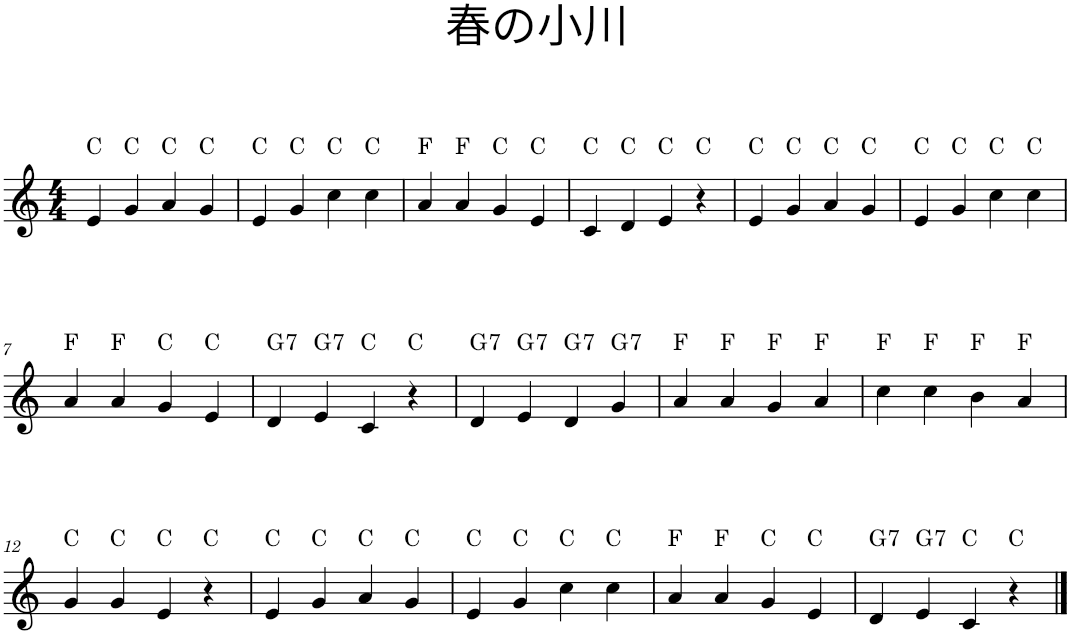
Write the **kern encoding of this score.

**kern	**harte
*part1	*part1
*staff1	*
*I"Piano	*
*I'Pno.	*
*clefG2	*
*k[]	*
*M4/4	*
=1	=1
4e/	C:maj
4g/	C:maj
4a/	C:maj
4g/	C:maj
=2	=2
4e/	C:maj
4g/	C:maj
4cc\	C:maj
4cc\	C:maj
=3	=3
4a/	F:maj
4a/	F:maj
4g/	C:maj
4e/	C:maj
=4	=4
4c/	C:maj
4d/	C:maj
4e/	C:maj
4r	C:maj
=5	=5
4e/	C:maj
4g/	C:maj
4a/	C:maj
4g/	C:maj
=6	=6
4e/	C:maj
4g/	C:maj
4cc\	C:maj
4cc\	C:maj
!!LO:LB:g=z
=7	=7
4a/	F:maj
4a/	F:maj
4g/	C:maj
4e/	C:maj
=8	=8
!	!LO:H:kt=7
4d/	G:7
!	!LO:H:kt=7
4e/	G:7
4c/	C:maj
4r	C:maj
=9	=9
!	!LO:H:kt=7
4d/	G:7
!	!LO:H:kt=7
4e/	G:7
!	!LO:H:kt=7
4d/	G:7
!	!LO:H:kt=7
4g/	G:7
=10	=10
4a/	F:maj
4a/	F:maj
4g/	F:maj
4a/	F:maj
=11	=11
4cc\	F:maj
4cc\	F:maj
4b\	F:maj
4a/	F:maj
!!LO:LB:g=z
=12	=12
4g/	C:maj
4g/	C:maj
4e/	C:maj
4r	C:maj
=13	=13
4e/	C:maj
4g/	C:maj
4a/	C:maj
4g/	C:maj
=14	=14
4e/	C:maj
4g/	C:maj
4cc\	C:maj
4cc\	C:maj
=15	=15
4a/	F:maj
4a/	F:maj
4g/	C:maj
4e/	C:maj
=16	=16
!	!LO:H:kt=7
4d/	G:7
!	!LO:H:kt=7
4e/	G:7
4c/	C:maj
4r	C:maj
==	==
*-	*-
